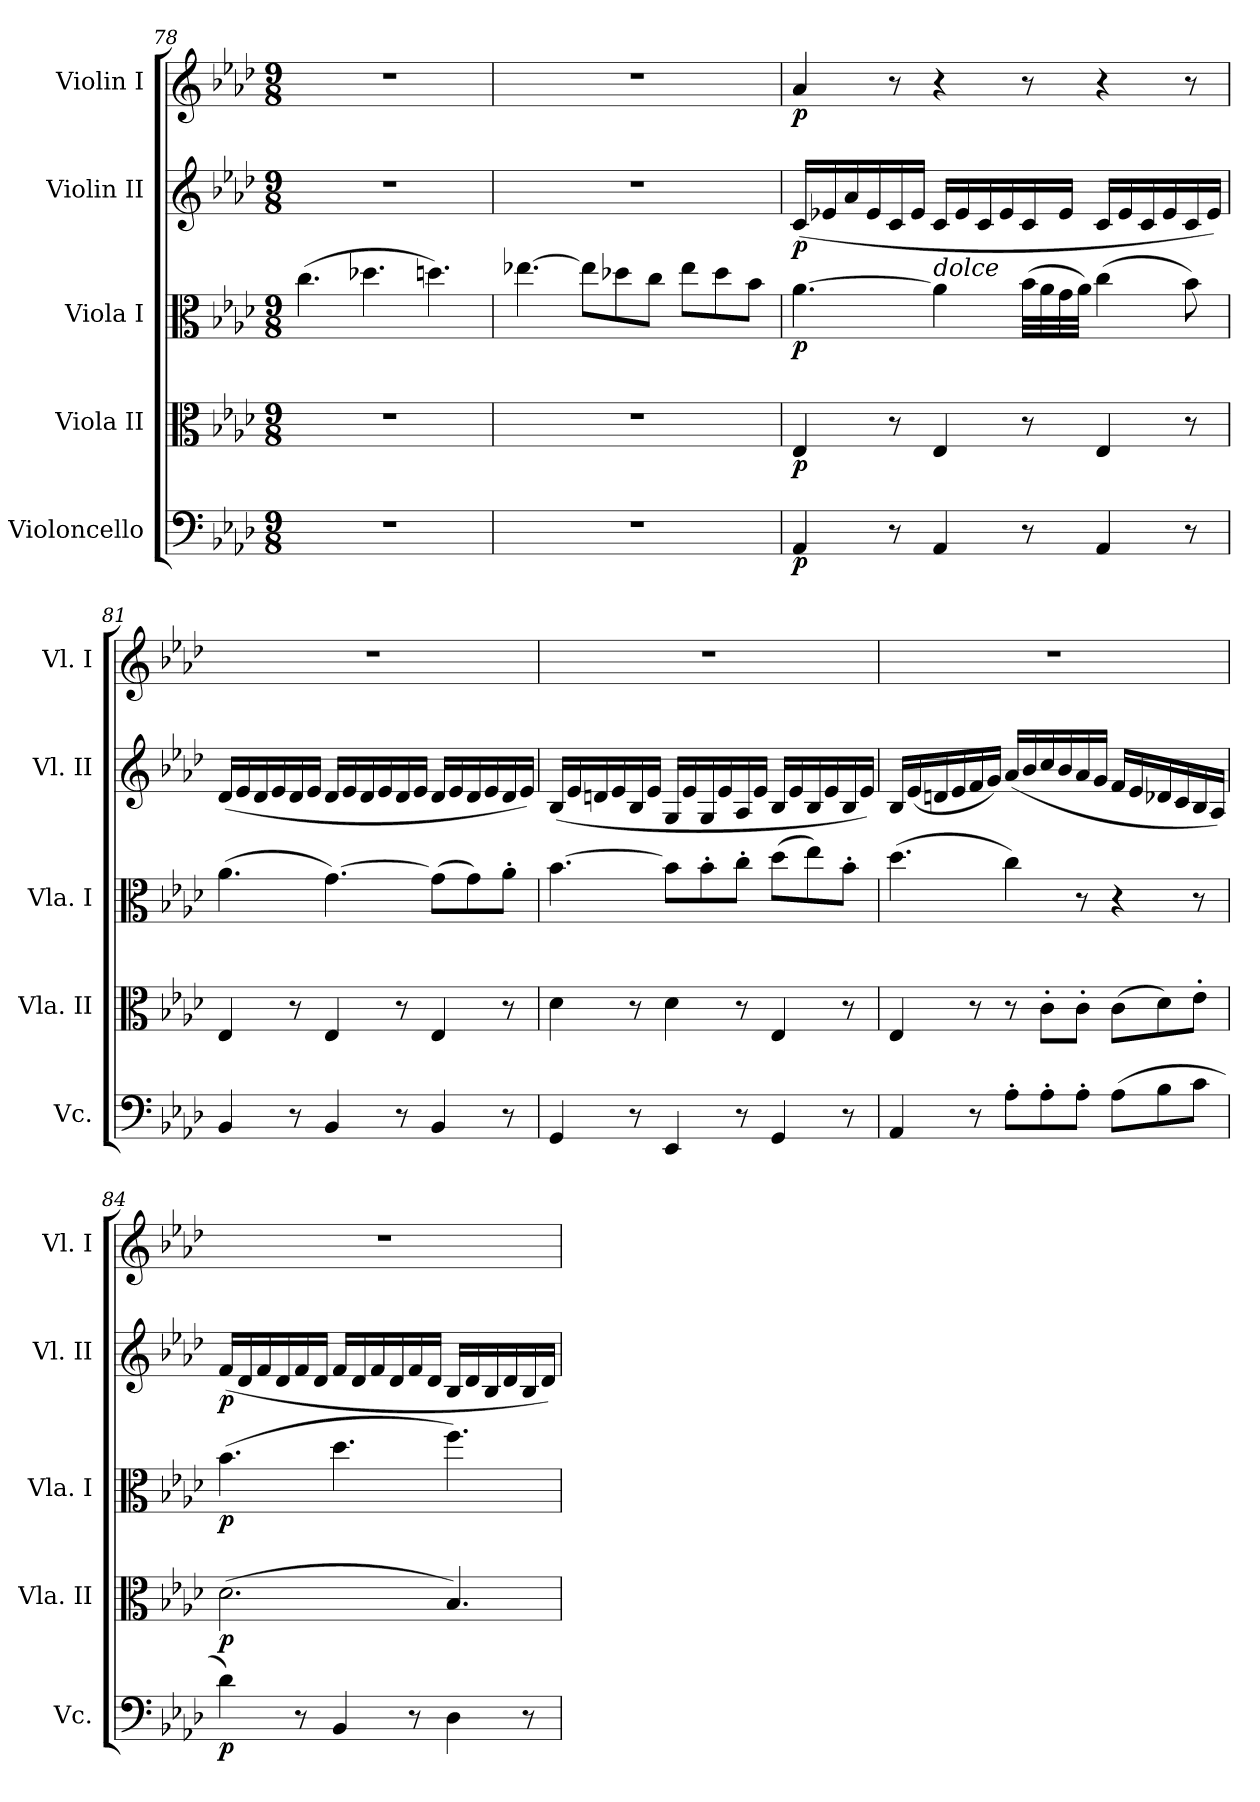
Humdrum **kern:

**kern	**dynam	**kern	**dynam	**kern	**dynam	**kern	**dynam	**kern	**dynam
*part5	*part5	*part4	*part4	*part3	*part3	*part2	*part2	*part1	*part1
*staff5	*staff5	*staff4	*staff4	*staff3	*staff3	*staff2	*staff2	*staff1	*staff1
*I"Violoncello	*	*I"Viola II	*	*I"Viola I	*	*I"Violin II	*	*I"Violin I	*
*I'Vc.	*	*I'Vla. II	*	*I'Vla. I	*	*I'Vl. II	*	*I'Vl. I	*
!!LO:PB:g=z
*clefF4	*	*clefC3	*	*clefC3	*	*clefG2	*	*clefG2	*
*k[b-e-a-d-]	*	*k[b-e-a-d-]	*	*k[b-e-a-d-]	*	*k[b-e-a-d-]	*	*k[b-e-a-d-]	*
*A-:	*	*A-:	*	*A-:	*	*A-:	*	*A-:	*
*M9/8	*	*M9/8	*	*M9/8	*	*M9/8	*	*M9/8	*
=78	=78	=78	=78	=78	=78	=78	=78	=78	=78
8%9r	.	8%9r	.	(4.cci\	.	8%9r	.	8%9r	.
.	.	.	.	4.dd-Xi\	.	.	.	.	.
.	.	.	.	4.ddni\)	.	.	.	.	.
=79	=79	=79	=79	=79	=79	=79	=79	=79	=79
8%9r	.	8%9r	.	[4.ee-Xi\	.	8%9r	.	8%9r	.
.	.	.	.	8ee-i\L]	.	.	.	.	.
.	.	.	.	8dd-Xi\	.	.	.	.	.
.	.	.	.	8cci\J	.	.	.	.	.
.	.	.	.	8ee-i\L	.	.	.	.	.
.	.	.	.	8dd-i\	.	.	.	.	.
.	.	.	.	8b-i\J	.	.	.	.	.
=80	=80	=80	=80	=80	=80	=80	=80	=80	=80
4AA-i/	p	4E-i/	p	[4.a-i\	p	(16ci/LL	p	4a-i/	p
.	.	.	.	.	.	16e-Xi/	.	.	.
.	.	.	.	.	.	16a-i/	.	.	.
.	.	.	.	.	.	16e-i/	.	.	.
8r	.	8r	.	.	.	16ci/	.	8r	.
.	.	.	.	.	.	16e-i/JJ	.	.	.
!	!	!	!	!LO:TX:i:t=dolce	!	!	!	!	!
4AA-i/	.	4E-i/	.	4a-i\]	.	16ci/LL	.	4r	.
.	.	.	.	.	.	16e-i/	.	.	.
.	.	.	.	.	.	16ci/	.	.	.
.	.	.	.	.	.	16e-i/	.	.	.
8r	.	8r	.	(32b-i\LLL	.	16ci/	.	8r	.
.	.	.	.	32a-i\	.	.	.	.	.
.	.	.	.	32gi\	.	16e-i/JJ	.	.	.
.	.	.	.	32a-i\JJJ)	.	.	.	.	.
4AA-i/	.	4E-i/	.	(4cci\	.	16ci/LL	.	4r	.
.	.	.	.	.	.	16e-i/	.	.	.
.	.	.	.	.	.	16ci/	.	.	.
.	.	.	.	.	.	16e-i/	.	.	.
8r	.	8r	.	8b-i\)	.	16ci/	.	8r	.
.	.	.	.	.	.	16e-i/JJ)	.	.	.
!!LO:LB:g=z
=81	=81	=81	=81	=81	=81	=81	=81	=81	=81
4BB-i/	.	4E-i/	.	(4.a-i\	.	(16d-i/LL	.	8%9r	.
.	.	.	.	.	.	16e-i/	.	.	.
.	.	.	.	.	.	16d-i/	.	.	.
.	.	.	.	.	.	16e-i/	.	.	.
8r	.	8r	.	.	.	16d-i/	.	.	.
.	.	.	.	.	.	16e-i/JJ	.	.	.
4BB-i/	.	4E-i/	.	[4.gi\)	.	16d-i/LL	.	.	.
.	.	.	.	.	.	16e-i/	.	.	.
.	.	.	.	.	.	16d-i/	.	.	.
.	.	.	.	.	.	16e-i/	.	.	.
8r	.	8r	.	.	.	16d-i/	.	.	.
.	.	.	.	.	.	16e-i/JJ	.	.	.
4BB-i/	.	4E-i/	.	(8gi\L]	.	16d-i/LL	.	.	.
.	.	.	.	.	.	16e-i/	.	.	.
.	.	.	.	8gi\)	.	16d-i/	.	.	.
.	.	.	.	.	.	16e-i/	.	.	.
8r	.	8r	.	8a-'i\J	.	16d-i/	.	.	.
.	.	.	.	.	.	16e-i/JJ)	.	.	.
=82	=82	=82	=82	=82	=82	=82	=82	=82	=82
4GGi/	.	4d-i\	.	[4.b-i\	.	(16B-i/LL	.	8%9r	.
.	.	.	.	.	.	16e-i/	.	.	.
.	.	.	.	.	.	16dni/	.	.	.
.	.	.	.	.	.	16e-i/	.	.	.
8r	.	8r	.	.	.	16B-i/	.	.	.
.	.	.	.	.	.	16e-i/JJ	.	.	.
4EE-i/	.	4d-i\	.	8b-i\L]	.	16Gi/LL	.	.	.
.	.	.	.	.	.	16e-i/	.	.	.
.	.	.	.	8b-'i\	.	16Gi/	.	.	.
.	.	.	.	.	.	16e-i/	.	.	.
8r	.	8r	.	8cc'i\J	.	16A-i/	.	.	.
.	.	.	.	.	.	16e-i/JJ	.	.	.
4GGi/	.	4E-i/	.	(8dd-i\L	.	16B-i/LL	.	.	.
.	.	.	.	.	.	16e-i/	.	.	.
.	.	.	.	8ee-i\)	.	16B-i/	.	.	.
.	.	.	.	.	.	16e-i/	.	.	.
8r	.	8r	.	8b-'i\J	.	16B-i/	.	.	.
.	.	.	.	.	.	16e-i/JJ)	.	.	.
!!LO:PB:g=z
=83	=83	=83	=83	=83	=83	=83	=83	=83	=83
4AA-i/	.	4E-i/	.	(4.dd-i\	.	16B-i/LL	.	8%9r	.
.	.	.	.	.	.	(16e-i/	.	.	.
.	.	.	.	.	.	16dni/	.	.	.
.	.	.	.	.	.	16e-i/	.	.	.
8r	.	8r	.	.	.	16fi/	.	.	.
.	.	.	.	.	.	16gi/JJ)	.	.	.
8A-'i\L	.	8r	.	4cci\)	.	(16a-i/LL	.	.	.
.	.	.	.	.	.	16b-i/	.	.	.
8A-'i\	.	8c'i\L	.	.	.	16cci/	.	.	.
.	.	.	.	.	.	16b-i/	.	.	.
8A-'i\J	.	8c'i\J	.	8r	.	16a-i/	.	.	.
.	.	.	.	.	.	16gi/JJ	.	.	.
(8A-i\L	.	(8ci\L	.	4r	.	16fi/LL	.	.	.
.	.	.	.	.	.	16e-i/	.	.	.
8B-i\	.	8d-i\)	.	.	.	16d-Xi/	.	.	.
.	.	.	.	.	.	16ci/	.	.	.
8ci\J	.	8e-'i\J	.	8r	.	16B-i/	.	.	.
.	.	.	.	.	.	16A-i/JJ)	.	.	.
=84	=84	=84	=84	=84	=84	=84	=84	=84	=84
4d-i\)	p	(2.d-i\	p	(4.b-i\	p	(16fi/LL	p	8%9r	.
.	.	.	.	.	.	16d-i/	.	.	.
.	.	.	.	.	.	16fi/	.	.	.
.	.	.	.	.	.	16d-i/	.	.	.
8r	.	.	.	.	.	16fi/	.	.	.
.	.	.	.	.	.	16d-i/JJ	.	.	.
4BB-i/	.	.	.	4.dd-i\	.	16fi/LL	.	.	.
.	.	.	.	.	.	16d-i/	.	.	.
.	.	.	.	.	.	16fi/	.	.	.
.	.	.	.	.	.	16d-i/	.	.	.
8r	.	.	.	.	.	16fi/	.	.	.
.	.	.	.	.	.	16d-i/JJ	.	.	.
4D-i\	.	4.B-i/)	.	4.ffi\)	.	16B-i/LL	.	.	.
.	.	.	.	.	.	16d-i/	.	.	.
.	.	.	.	.	.	16B-i/	.	.	.
.	.	.	.	.	.	16d-i/	.	.	.
8r	.	.	.	.	.	16B-i/	.	.	.
.	.	.	.	.	.	16d-i/JJ)	.	.	.
=	=	=	=	=	=	=	=	=	=
*-	*-	*-	*-	*-	*-	*-	*-	*-	*-
